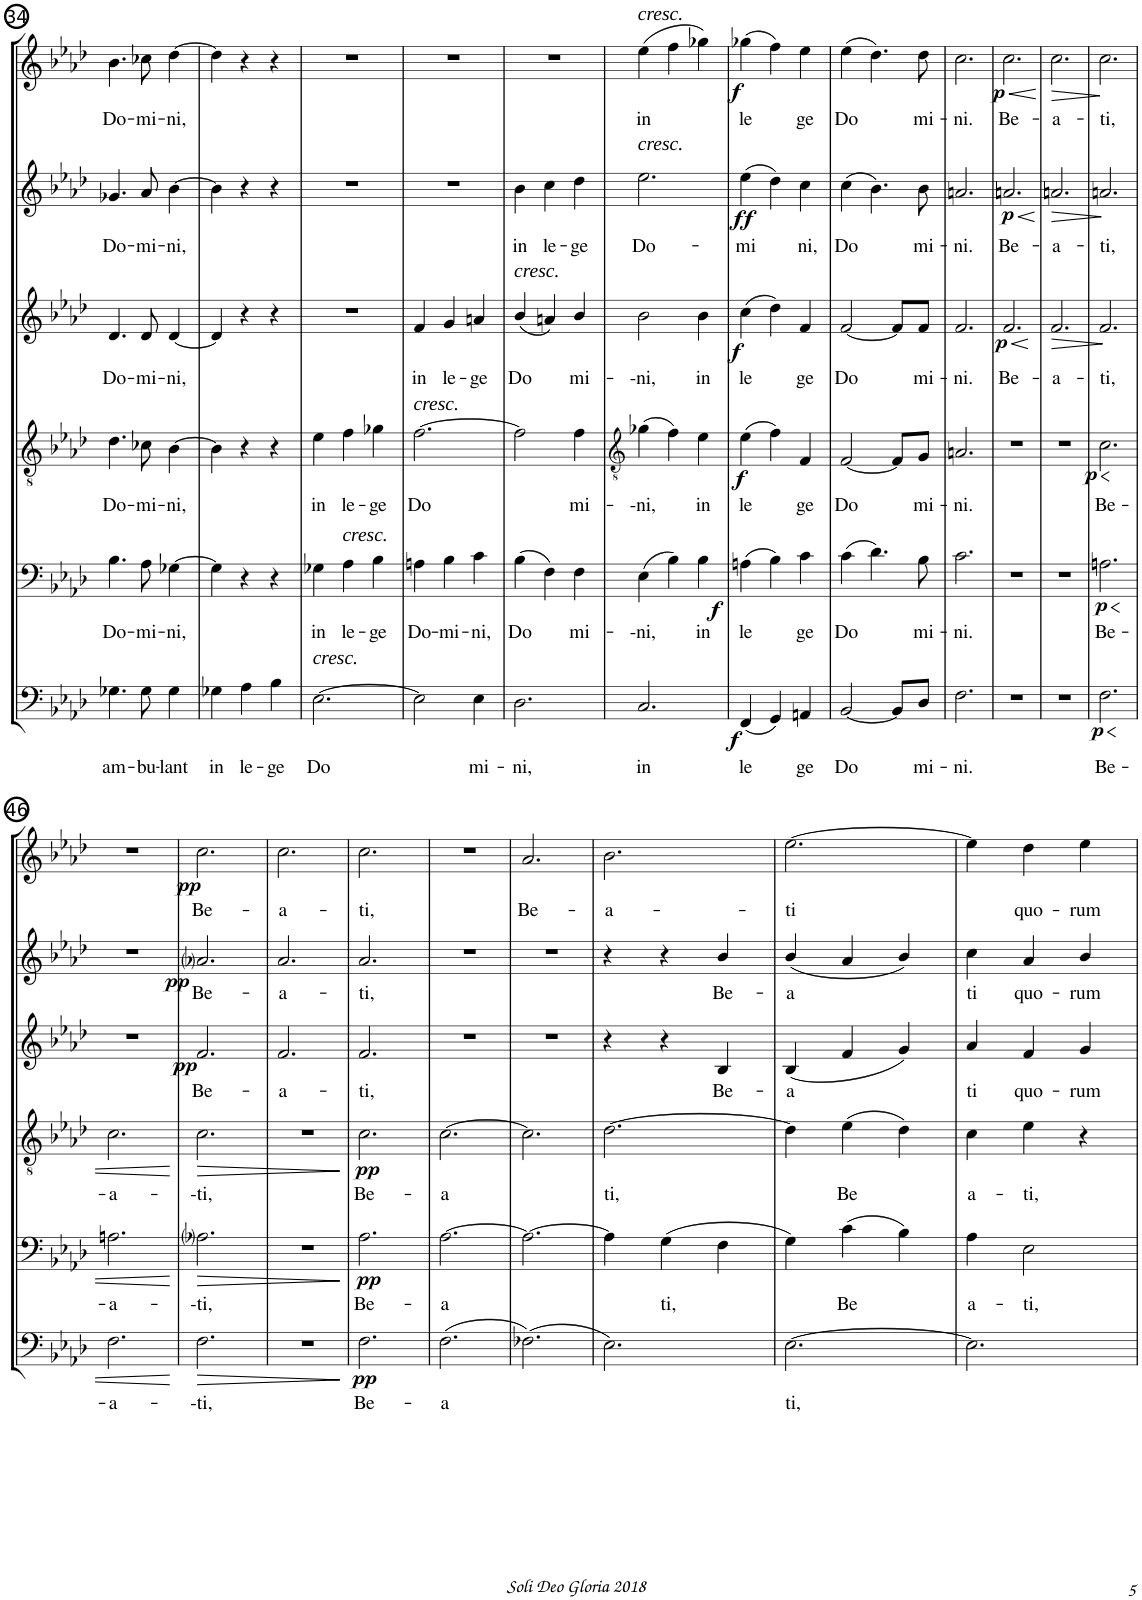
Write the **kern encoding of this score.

**kern	**text	**dynam	**kern	**text	**dynam	**kern	**text	**dynam	**kern	**text	**dynam	**kern	**text	**dynam	**kern	**text	**dynam
*part6	*part6	*part6	*part5	*part5	*part5	*part4	*part4	*part4	*part3	*part3	*part3	*part2	*part2	*part2	*part1	*part1	*part1
*staff6	*staff6	*staff6	*staff5	*staff5	*staff5	*staff4	*staff4	*staff4	*staff3	*staff3	*staff3	*staff2	*staff2	*staff2	*staff1	*staff1	*staff1
*I"B.	*	*	*I"B.	*	*	*I"T.	*	*	*I"A.	*	*	*I"S.	*	*	*I"S.	*	*
!!LO:PB:g=z
*clefF4	*	*	*clefF4	*	*	*clefGv2	*	*	*clefG2	*	*	*clefG2	*	*	*clefG2	*	*
*k[b-e-a-d-]	*	*	*k[b-e-a-d-]	*	*	*k[b-e-a-d-]	*	*	*k[b-e-a-d-]	*	*	*k[b-e-a-d-]	*	*	*k[b-e-a-d-]	*	*
*A-:	*	*	*A-:	*	*	*A-:	*	*	*A-:	*	*	*A-:	*	*	*A-:	*	*
*M3/4	*	*	*M3/4	*	*	*M3/4	*	*	*M3/4	*	*	*M3/4	*	*	*M3/4	*	*
=34	=34	=34	=34	=34	=34	=34	=34	=34	=34	=34	=34	=34	=34	=34	=34	=34	=34
!	!LO:LY:b	!	!	!LO:LY:b	!	!	!LO:LY:b	!	!	!LO:LY:b	!	!	!LO:LY:b	!	!	!LO:LY:b	!
4.G-X\	am-	.	4.B-\	Do-	.	4.d-\	Do-	.	4.d-/	Do-	.	4.g-X/	Do-	.	4.b-\	Do-	.
!	!LO:LY:b	!	!	!LO:LY:b	!	!	!LO:LY:b	!	!	!LO:LY:b	!	!	!LO:LY:b	!	!	!LO:LY:b	!
8G-\	-bu-	.	8A-\	-mi-	.	8c-X\	-mi-	.	8d-/	-mi-	.	8a-/	-mi-	.	8cc-X\	-mi-	.
!	!LO:LY:b	!	!	!LO:LY:b	!	!	!LO:LY:b	!	!	!LO:LY:b	!	!	!LO:LY:b	!	!	!LO:LY:b	!
4G-\	-lant	.	[4G-X\	-ni,	.	[4B-\	-ni,	.	[4d-/	-ni,	.	[4b-\	-ni,	.	[4dd-\	-ni,	.
=35	=35	=35	=35	=35	=35	=35	=35	=35	=35	=35	=35	=35	=35	=35	=35	=35	=35
!	!LO:LY:b	!	!	!	!	!	!	!	!	!	!	!	!	!	!	!	!
4G-X\	in	.	4G-\]	.	.	4B-\]	.	.	4d-/]	.	.	4b-\]	.	.	4dd-\]	.	.
!	!LO:LY:b	!	!	!	!	!	!	!	!	!	!	!	!	!	!	!	!
4A-\	le-	.	4r	.	.	4r	.	.	4r	.	.	4r	.	.	4r	.	.
!	!LO:LY:b	!	!	!	!	!	!	!	!	!	!	!	!	!	!	!	!
4B-\	-ge	.	4r	.	.	4r	.	.	4r	.	.	4r	.	.	4r	.	.
=36	=36	=36	=36	=36	=36	=36	=36	=36	=36	=36	=36	=36	=36	=36	=36	=36	=36
!LO:TX:a:i:t=cresc.	!	!	!	!	!	!	!	!	!	!	!	!	!	!	!	!	!
!	!LO:LY:b	!	!	!LO:LY:b	!	!	!LO:LY:b	!	!	!	!	!	!	!	!	!	!
[2.E-\	Do	.	4G-X\	in	.	4e-\	in	.	2.r	.	.	2.r	.	.	2.r	.	.
!	!	!	!LO:TX:a:i:t=cresc.	!	!	!	!	!	!	!	!	!	!	!	!	!	!
!	!	!	!	!LO:LY:b	!	!	!LO:LY:b	!	!	!	!	!	!	!	!	!	!
.	.	.	4A-\	le-	.	4f\	le-	.	.	.	.	.	.	.	.	.	.
!	!	!	!	!LO:LY:b	!	!	!LO:LY:b	!	!	!	!	!	!	!	!	!	!
.	.	.	4B-\	-ge	.	4g-X\	-ge	.	.	.	.	.	.	.	.	.	.
=37	=37	=37	=37	=37	=37	=37	=37	=37	=37	=37	=37	=37	=37	=37	=37	=37	=37
!	!	!	!	!	!	!LO:TX:a:i:t=cresc.	!	!	!	!	!	!	!	!	!	!	!
!	!	!	!	!LO:LY:b	!	!	!LO:LY:b	!	!	!LO:LY:b	!	!	!	!	!	!	!
2E-\]	.	.	4An\	Do-	.	[2.f\	Do	.	4f/	in	.	2.r	.	.	2.r	.	.
!	!	!	!	!LO:LY:b	!	!	!	!	!	!LO:LY:b	!	!	!	!	!	!	!
.	.	.	4B-\	-mi-	.	.	.	.	4g/	le-	.	.	.	.	.	.	.
!	!LO:LY:b	!	!	!LO:LY:b	!	!	!	!	!	!LO:LY:b	!	!	!	!	!	!	!
4E-\	mi-	.	4c\	-ni,	.	.	.	.	4an/	-ge	.	.	.	.	.	.	.
=38	=38	=38	=38	=38	=38	=38	=38	=38	=38	=38	=38	=38	=38	=38	=38	=38	=38
!	!	!	!	!	!	!	!	!	!LO:TX:a:i:t=cresc.	!	!	!	!	!	!	!	!
!	!LO:LY:b	!	!	!LO:LY:b	!	!	!	!	!	!LO:LY:b	!	!	!LO:LY:b	!	!	!	!
2.D-\	-ni,	.	(4B-\	Do	.	2f\]	.	.	(4b-/	Do	.	4b-\	in	.	2.r	.	.
!	!	!	!	!	!	!	!	!	!	!	!	!	!LO:LY:b	!	!	!	!
.	.	.	4F\)	.	.	.	.	.	4an/)	.	.	4cc\	le-	.	.	.	.
!	!	!	!	!LO:LY:b	!	!	!LO:LY:b	!	!	!LO:LY:b	!	!	!LO:LY:b	!	!	!	!
.	.	.	4F\	mi-	.	4f\	mi-	.	4b-/	mi-	.	4dd-\	-ge	.	.	.	.
=39	=39	=39	=39	=39	=39	=39	=39	=39	=39	=39	=39	=39	=39	=39	=39	=39	=39
*	*	*	*	*	*	*clefGv2	*	*	*	*	*	*	*	*	*	*	*
!	!	!	!	!	!	!	!	!	!	!	!	!	!	!	!LO:TX:a:i:t=cresc.	!	!
!	!	!	!	!	!	!	!	!	!	!	!	!LO:TX:a:i:t=cresc.	!	!	!	!	!
!	!LO:LY:b	!	!	!LO:LY:b	!	!	!LO:LY:b	!	!	!LO:LY:b	!	!	!LO:LY:b	!	!	!LO:LY:b	!
2.C/	in	.	(4E-\	--ni,	.	(4g-X\	--ni,	.	2b-\	--ni,	.	2.ee-\	Do-	.	(4ee-\	in	.
.	.	.	4B-\)	.	.	4f\)	.	.	.	.	.	.	.	.	4ff\	.	.
!	!	!	!	!LO:LY:b	!	!	!LO:LY:b	!	!	!LO:LY:b	!	!	!	!	!	!	!
.	.	.	4B-\	in	.	4e-\	in	.	4b-\	in	.	.	.	.	4gg-X\)	.	.
=40	=40	=40	=40	=40	=40	=40	=40	=40	=40	=40	=40	=40	=40	=40	=40	=40	=40
!	!LO:LY:b	!LO:DY:b	!	!LO:LY:b	!LO:DY:b	!	!LO:LY:b	!LO:DY:b	!	!LO:LY:b	!LO:DY:b	!	!LO:LY:b	!LO:DY:b	!	!LO:LY:b	!
!	!	!	!	!	!	!	!	!	!	!	!	!	!	!LO:DY:n=1:b	!	!	!LO:DY:b
(4FF/	le	f	(4An\	le	f	(4e-\	le	f	(4cc\	le	f	(4ee-\	-mi	f f	(4gg-X\	le	f
4GG/)	.	.	4B-\)	.	.	4f\)	.	.	4dd-\)	.	.	4dd-\)	.	.	4ff\)	.	.
!	!LO:LY:b	!	!	!LO:LY:b	!	!	!LO:LY:b	!	!	!LO:LY:b	!	!	!LO:LY:b	!	!	!LO:LY:b	!
4AAn/	ge	.	4c\	ge	.	4F/	ge	.	4f/	ge	.	4cc\	ni,	.	4ee-\	ge	.
=41	=41	=41	=41	=41	=41	=41	=41	=41	=41	=41	=41	=41	=41	=41	=41	=41	=41
!	!LO:LY:b	!	!	!LO:LY:b	!	!	!LO:LY:b	!	!	!LO:LY:b	!	!	!LO:LY:b	!	!	!LO:LY:b	!
[2BB-/	Do	.	(4c\	Do	.	[2F/	Do	.	[2f/	Do	.	(4cc\	Do	.	(4ee-\	Do	.
.	.	.	4.d-\)	.	.	.	.	.	.	.	.	4.b-\)	.	.	4.dd-\)	.	.
8BB-/L]	.	.	.	.	.	8F/L]	.	.	8f/L]	.	.	.	.	.	.	.	.
!	!LO:LY:b	!	!	!LO:LY:b	!	!	!LO:LY:b	!	!	!LO:LY:b	!	!	!LO:LY:b	!	!	!LO:LY:b	!
8D-/J	mi-	.	8B-\	mi-	.	8G/J	mi-	.	8f/J	mi-	.	8b-\	mi-	.	8dd-\	mi-	.
=42	=42	=42	=42	=42	=42	=42	=42	=42	=42	=42	=42	=42	=42	=42	=42	=42	=42
!	!LO:LY:b	!	!	!LO:LY:b	!	!	!LO:LY:b	!	!	!LO:LY:b	!	!	!LO:LY:b	!	!	!LO:LY:b	!
2.F\	-ni.	.	2.c\	-ni.	.	2.An/	-ni.	.	2.f/	-ni.	.	2.an/	-ni.	.	2.cc\	-ni.	.
=43	=43	=43	=43	=43	=43	=43	=43	=43	=43	=43	=43	=43	=43	=43	=43	=43	=43
!	!	!	!	!	!	!	!	!	!	!LO:LY:b	!LO:HP:b	!	!LO:LY:b	!LO:HP:b	!	!LO:LY:b	!LO:HP:b
!	!	!	!	!	!	!	!	!	!	!	!LO:DY:n=1:b	!	!	!LO:DY:n=1:b	!	!	!LO:DY:n=1:b
2.r	.	.	2.r	.	.	2.r	.	.	2.f/	Be-	< p	2.an/	Be-	< p	2.cc\	Be-	< p
=44	=44	=44	=44	=44	=44	=44	=44	=44	=44	=44	=44	=44	=44	=44	=44	=44	=44
!	!	!	!	!	!	!	!	!	!	!LO:LY:b	!LO:HP:b	!	!LO:LY:b	!LO:HP:b	!	!LO:LY:b	!LO:HP:b
2.r	.	.	2.r	.	.	2.r	.	.	2.f/	-a-	>	2.an/	-a-	>	2.cc\	-a-	>
.	.	.	.	.	.	.	.	.	.	.	[	.	.	[	.	.	[
=45	=45	=45	=45	=45	=45	=45	=45	=45	=45	=45	=45	=45	=45	=45	=45	=45	=45
!	!LO:LY:b	!LO:HP:b	!	!LO:LY:b	!LO:HP:b	!	!LO:LY:b	!LO:HP:b	!	!LO:LY:b	!	!	!LO:LY:b	!	!	!LO:LY:b	!
!	!	!LO:DY:n=1:b	!	!	!LO:DY:n=1:b	!	!	!LO:DY:n=1:b	!	!	!	!	!	!	!	!	!
2.F\	Be-	< p	2.An\	Be-	< p	2.c\	Be-	< p	2.f/	-ti,	.	2.an/	-ti,	.	2.cc\	-ti,	.
.	.	.	.	.	.	.	.	.	.	.	]	.	.	]	.	.	]
!!LO:LB:g=z
=46	=46	=46	=46	=46	=46	=46	=46	=46	=46	=46	=46	=46	=46	=46	=46	=46	=46
!	!LO:LY:b	!	!	!LO:LY:b	!	!	!LO:LY:b	!	!	!	!	!	!	!	!	!	!
2.F\	-a-	.	2.An\	-a-	.	2.c\	-a-	.	2.r	.	.	2.r	.	.	2.r	.	.
.	.	[	.	.	[	.	.	[	.	.	.	.	.	.	.	.	.
=47	=47	=47	=47	=47	=47	=47	=47	=47	=47	=47	=47	=47	=47	=47	=47	=47	=47
!	!LO:LY:b	!LO:HP:b	!	!LO:LY:b	!LO:HP:b	!	!LO:LY:b	!LO:HP:b	!	!LO:LY:b	!LO:DY:b	!	!LO:LY:b	!LO:DY:b	!	!LO:LY:b	!LO:DY:b
2.F\	--ti,	>	2.A-i\	--ti,	>	2.c\	--ti,	>	2.f/	Be-	pp	2.a-i/	Be-	pp	2.cc\	Be-	pp
=48	=48	=48	=48	=48	=48	=48	=48	=48	=48	=48	=48	=48	=48	=48	=48	=48	=48
!	!	!	!	!	!	!	!	!	!	!LO:LY:b	!	!	!LO:LY:b	!	!	!LO:LY:b	!
2.r	.	.	2.r	.	.	2.r	.	.	2.f/	-a-	.	2.a-/	-a-	.	2.cc\	-a-	.
.	.	]	.	.	]	.	.	]	.	.	.	.	.	.	.	.	.
=49	=49	=49	=49	=49	=49	=49	=49	=49	=49	=49	=49	=49	=49	=49	=49	=49	=49
!	!LO:LY:b	!LO:DY:b	!	!LO:LY:b	!LO:DY:b	!	!LO:LY:b	!LO:DY:b	!	!LO:LY:b	!	!	!LO:LY:b	!	!	!LO:LY:b	!
2.F\	Be-	pp	2.A-\	Be-	pp	2.c\	Be-	pp	2.f/	-ti,	.	2.a-/	-ti,	.	2.cc\	-ti,	.
=50	=50	=50	=50	=50	=50	=50	=50	=50	=50	=50	=50	=50	=50	=50	=50	=50	=50
!	!LO:LY:b	!	!	!LO:LY:b	!	!	!LO:LY:b	!	!	!	!	!	!	!	!	!	!
(2.F\	-a	.	[2.A-\	-a	.	[2.c\	-a	.	2.r	.	.	2.r	.	.	2.r	.	.
=51	=51	=51	=51	=51	=51	=51	=51	=51	=51	=51	=51	=51	=51	=51	=51	=51	=51
!	!	!	!	!	!	!	!	!	!	!	!	!	!	!	!	!LO:LY:b	!
(2.F-X\)	.	.	2.A-\_	.	.	2.c\]	.	.	2.r	.	.	2.r	.	.	2.a-/	Be-	.
=52	=52	=52	=52	=52	=52	=52	=52	=52	=52	=52	=52	=52	=52	=52	=52	=52	=52
!	!	!	!	!	!	!	!LO:LY:b	!	!	!	!	!	!	!	!	!LO:LY:b	!
2.E-\)	.	.	4A-\]	.	.	[2.d-\	ti,	.	4r	.	.	4r	.	.	2.b-\	-a-	.
!	!	!	!	!LO:LY:b	!	!	!	!	!	!	!	!	!	!	!	!	!
.	.	.	(4G\	ti,	.	.	.	.	4r	.	.	4r	.	.	.	.	.
!	!	!	!	!	!	!	!	!	!	!LO:LY:b	!	!	!LO:LY:b	!	!	!	!
.	.	.	4F\	.	.	.	.	.	4B-/	Be-	.	4b-/	Be-	.	.	.	.
=53	=53	=53	=53	=53	=53	=53	=53	=53	=53	=53	=53	=53	=53	=53	=53	=53	=53
!	!LO:LY:b	!	!	!	!	!	!	!	!	!LO:LY:b	!	!	!LO:LY:b	!	!	!LO:LY:b	!
[2.E-\	ti,	.	4G\)	.	.	4d-\]	.	.	(4B-/	-a	.	(4b-/	-a	.	[2.ee-\	-ti	.
!	!	!	!	!LO:LY:b	!	!	!LO:LY:b	!	!	!	!	!	!	!	!	!	!
.	.	.	(4c\	Be	.	(4e-\	Be	.	4f/	.	.	4a-/	.	.	.	.	.
.	.	.	4B-\)	.	.	4d-\)	.	.	4g/)	.	.	4b-/)	.	.	.	.	.
=54	=54	=54	=54	=54	=54	=54	=54	=54	=54	=54	=54	=54	=54	=54	=54	=54	=54
!	!	!	!	!LO:LY:b	!	!	!LO:LY:b	!	!	!LO:LY:b	!	!	!LO:LY:b	!	!	!	!
2.E-\]	.	.	4A-\	a-	.	4c\	a-	.	4a-/	ti	.	4cc\	ti	.	4ee-\]	.	.
!	!	!	!	!LO:LY:b	!	!	!LO:LY:b	!	!	!LO:LY:b	!	!	!LO:LY:b	!	!	!LO:LY:b	!
.	.	.	2E-\	-ti,	.	4e-\	-ti,	.	4f/	quo-	.	4a-/	quo-	.	4dd-\	quo-	.
!	!	!	!	!	!	!	!	!	!	!LO:LY:b	!	!	!LO:LY:b	!	!	!LO:LY:b	!
.	.	.	.	.	.	4r	.	.	4g/	-rum	.	4b-/	-rum	.	4ee-\	-rum	.
=	=	=	=	=	=	=	=	=	=	=	=	=	=	=	=	=	=
*-	*-	*-	*-	*-	*-	*-	*-	*-	*-	*-	*-	*-	*-	*-	*-	*-	*-
